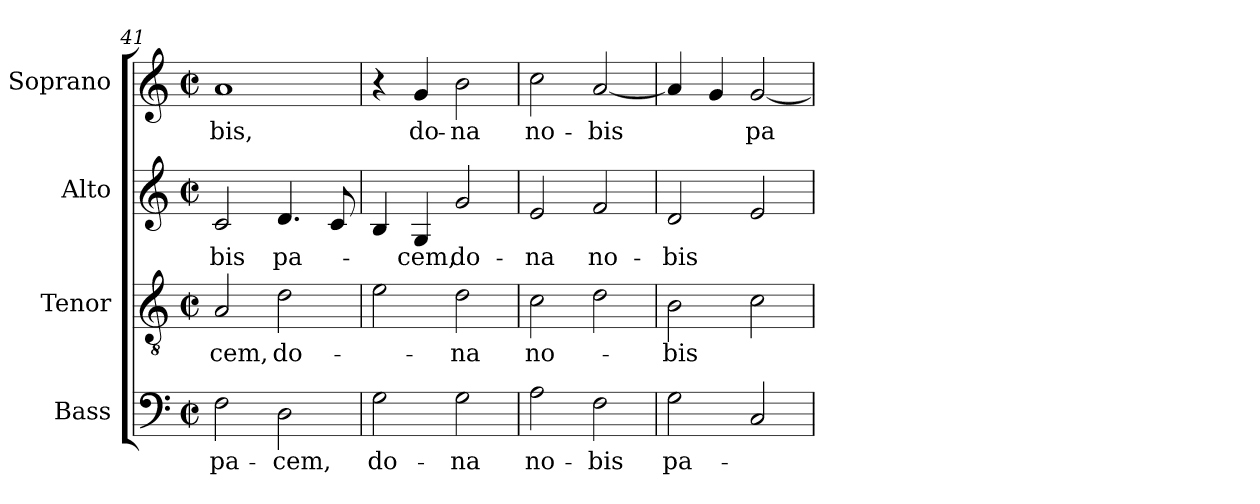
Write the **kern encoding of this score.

**kern	**text	**kern	**text	**kern	**text	**kern	**text
*part4	*part4	*part3	*part3	*part2	*part2	*part1	*part1
*staff4	*staff4	*staff3	*staff3	*staff2	*staff2	*staff1	*staff1
*I"Bass	*	*I"Tenor	*	*I"Alto	*	*I"Soprano	*
*clefF4	*	*clefGv2	*	*clefG2	*	*clefG2	*
*k[]	*	*k[]	*	*k[]	*	*k[]	*
*C:	*	*C:	*	*C:	*	*C:	*
*M2/2	*	*M2/2	*	*M2/2	*	*M2/2	*
*met(c|)	*	*met(c|)	*	*met(c|)	*	*met(c|)	*
=41	=41	=41	=41	=41	=41	=41	=41
2F\	pa-	2A/	-cem,	2c/	-bis	1a	-bis,
2D\	-cem,	2d\	do-	4.d/	pa-	.	.
.	.	.	.	8c/	.	.	.
=42	=42	=42	=42	=42	=42	=42	=42
2G\	do-	2e\	.	4B/	.	4r	.
.	.	.	.	4G/	-cem,	4g/	do-
2G\	-na	2d\	-na	2g/	do-	2b\	-na
=43	=43	=43	=43	=43	=43	=43	=43
2A\	no-	2c\	no-	2e/	-na	2cc\	no-
2F\	-bis	2d\	.	2f/	no-	[2a/	-bis
!!LO:LB:g=z
=44	=44	=44	=44	=44	=44	=44	=44
2G\	pa-	2B\	-bis	2d/	-bis	4a/]	.
.	.	.	.	.	.	4g/	.
2C/	.	2c\	.	2e/	.	[2g/	pa-
=	=	=	=	=	=	=	=
*-	*-	*-	*-	*-	*-	*-	*-
